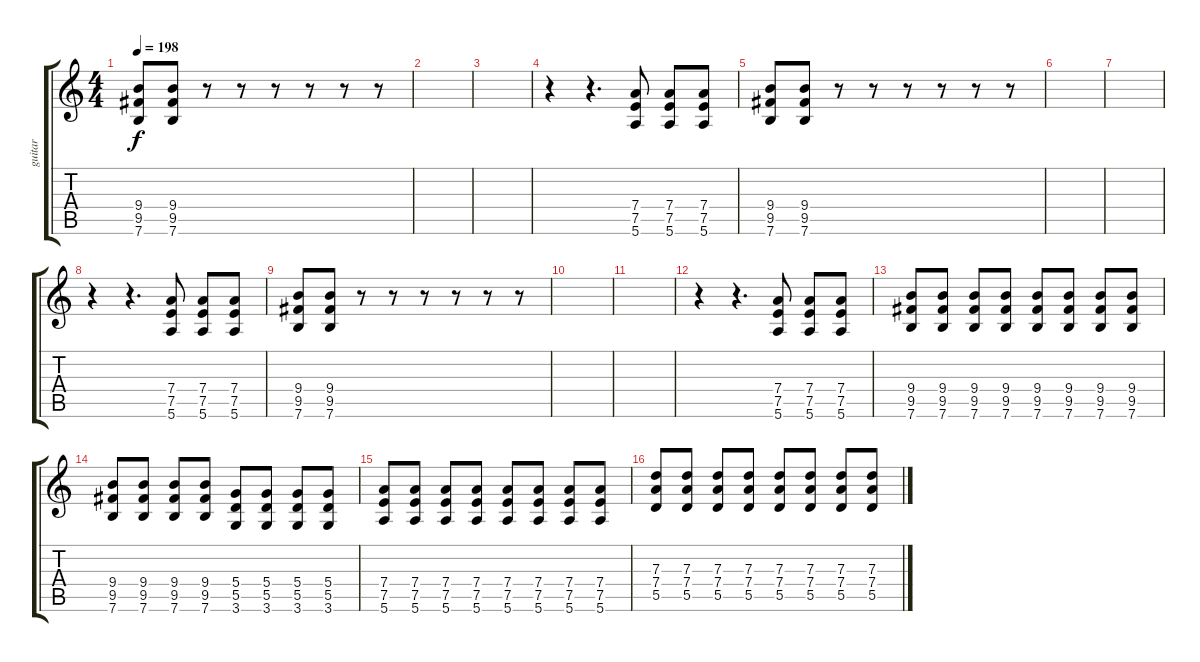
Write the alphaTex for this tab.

\track ("guitar" "guitar") {instrument distortionguitar}
\staff {score tabs}
\tuning (E4 B3 G3 D3 A2 E2) {hide}
\ts (4 4)
\tempo 198
\clef g2
\ks c
(9.4 9.5 7.6).8{dy f} (9.4 9.5 7.6).8 r.8 r.8 r.8 r.8 r.8 r.8 |
|
|
r.4 r.4{d} (7.4 7.5 5.6).8 (7.4 7.5 5.6).8 (7.4 7.5 5.6).8 |
(9.4 9.5 7.6).8 (9.4 9.5 7.6).8 r.8 r.8 r.8 r.8 r.8 r.8 |
|
|
r.4 r.4{d} (7.4 7.5 5.6).8 (7.4 7.5 5.6).8 (7.4 7.5 5.6).8 |
(9.4 9.5 7.6).8 (9.4 9.5 7.6).8 r.8 r.8 r.8 r.8 r.8 r.8 |
|
|
r.4 r.4{d} (7.4 7.5 5.6).8 (7.4 7.5 5.6).8 (7.4 7.5 5.6).8 |
(9.4 9.5 7.6).8 (9.4 9.5 7.6).8 (9.4 9.5 7.6).8 (9.4 9.5 7.6).8 (9.4 9.5 7.6).8 (9.4 9.5 7.6).8 (9.4 9.5 7.6).8 (9.4 9.5 7.6).8 |
(9.4 9.5 7.6).8 (9.4 9.5 7.6).8 (9.4 9.5 7.6).8 (9.4 9.5 7.6).8 (5.4 5.5 3.6).8 (5.4 5.5 3.6).8 (5.4 5.5 3.6).8 (5.4 5.5 3.6).8 |
(7.4 7.5 5.6).8 (7.4 7.5 5.6).8 (7.4 7.5 5.6).8 (7.4 7.5 5.6).8 (7.4 7.5 5.6).8 (7.4 7.5 5.6).8 (7.4 7.5 5.6).8 (7.4 7.5 5.6).8 |
(7.3 7.4 5.5).8 (7.3 7.4 5.5).8 (7.3 7.4 5.5).8 (7.3 7.4 5.5).8 (7.3 7.4 5.5).8 (7.3 7.4 5.5).8 (7.3 7.4 5.5).8 (7.3 7.4 5.5).8
